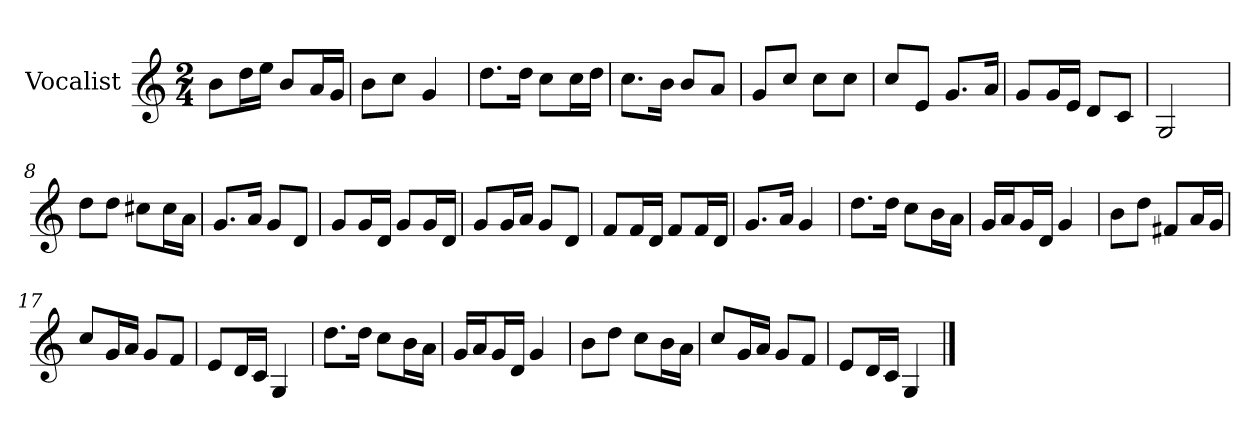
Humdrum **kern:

**kern
*part1
*staff1
*I"Vocalist
*k[]
*C:
*M2/4
=
8bL
16ddL
16eeJJ
8bL
16aL
16gJJ
=1
8bL
8ccJ
4g
=2
8.ddL
16ddJk
8ccL
16ccL
16ddJJ
=3
8.ccL
16bJk
8bL
8aJ
=4
8gL
8ccJ
8ccL
8ccJ
=5
8ccL
8eJ
8.gL
16aJk
=6
8gL
16gL
16eJJ
8dL
8cJ
=7
2G
=8
8ddL
8ddJ
8cc#XL
16cc#L
16aJJ
=9
8.gL
16aJk
8gL
8dJ
=10
8gL
16gL
16dJJ
8gL
16gL
16dJJ
=11
8gL
16gL
16aJJ
8gL
8dJ
=12
8fL
16fL
16dJJ
8fL
16fL
16dJJ
=13
8.gL
16aJk
4g
=14
8.ddL
16ddJk
8ccL
16bL
16aJJ
=15
16gLL
16aJ
16gL
16dJJ
4g
=16
8bL
8ddJ
8f#XL
16aL
16gJJ
=17
8ccL
16gL
16aJJ
8gL
8fJ
=18
8eL
16dL
16cJJ
4G
=19
8.ddL
16ddJk
8ccL
16bL
16aJJ
=20
16gLL
16aJ
16gL
16dJJ
4g
=21
8bL
8ddJ
8ccL
16bL
16aJJ
=22
8ccL
16gL
16aJJ
8gL
8fJ
=23
8eL
16dL
16cJJ
4G
==
*-
